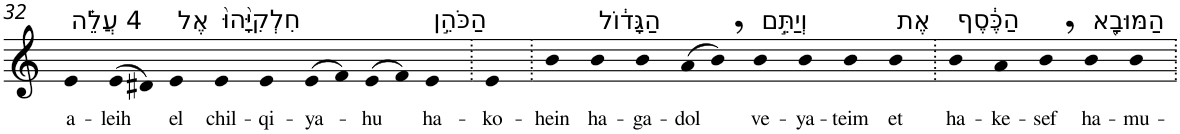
**kern	**text
*part1	*part1
*staff1	*staff1
*I"Piano	*
*I'Pno	*
!!LO:PB:g=z
*clefG2	*
*k[]	*
=32	=32
!LO:TX:a:t=4 עֲלֵ֗ה	!
!	!LO:LY:b
4e	a-
!	!LO:LY:b
(>8e	-leih
8d#X)	.
!LO:TX:a:t=אֶל	!
!	!LO:LY:b
4e	el
!LO:TX:a:t=חִלְקִיָּ֙הוּ֙	!
!	!LO:LY:b
4e	chil-
!	!LO:LY:b
4e	-qi-
!	!LO:LY:b
(>8e	-ya-
8f)	.
!	!LO:LY:b
(>8e	-hu
8f)	.
!LO:TX:a:t=הַכֹּהֵ֣ן	!
!	!LO:LY:b
4e	ha-
=33.	=33.
!	!LO:LY:b
4e	-ko-
=34.	=34.
!	!LO:LY:b
4b	-hein
!LO:TX:a:t=הַגָּד֔וֹל	!
!	!LO:LY:b
4b	ha-
!	!LO:LY:b
4b	-ga-
!	!LO:LY:b
(>8a	-dol
8b,)	.
!LO:TX:a:t=וְיַתֵּ֣ם	!
!	!LO:LY:b
4b	ve-
!	!LO:LY:b
4b	-ya-
!	!LO:LY:b
4b	-teim
!LO:TX:a:t=אֶת	!
!	!LO:LY:b
4b	et
=35.	=35.
!LO:TX:a:t=הַכֶּ֔סֶף	!
!	!LO:LY:b
4b	ha-
!	!LO:LY:b
4a	-ke-
!	!LO:LY:b
4b,	-sef
!LO:TX:a:t=הַמּוּבָ֖א	!
!	!LO:LY:b
4b	ha-
!	!LO:LY:b
4b	-mu-
=.	=.
*-	*-
